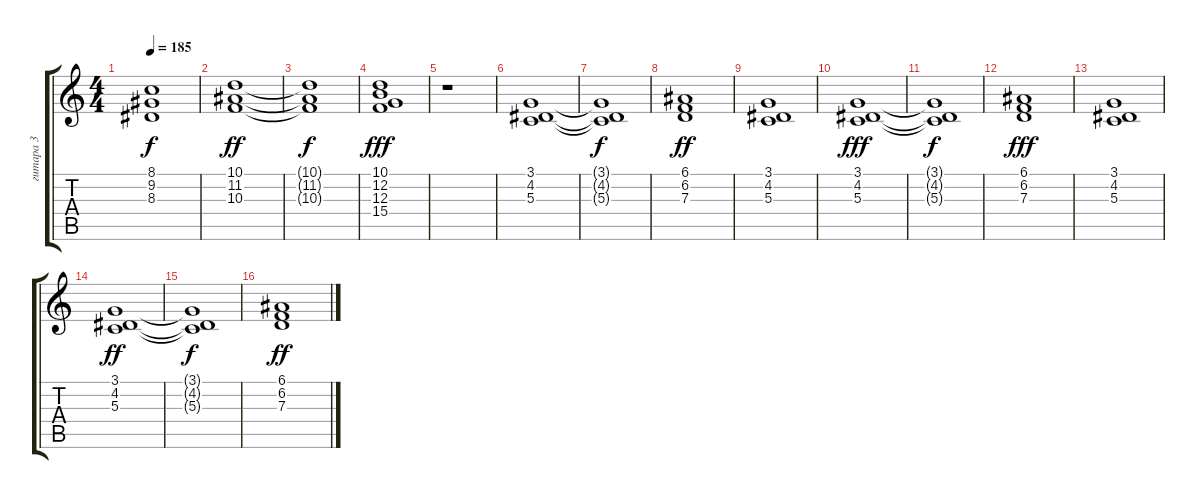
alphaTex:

\track ("гитара 3" "гитара 3") {instrument stringensemble2}
\staff {score tabs}
\tuning (E4 B3 G3 D3 A2 E2) {hide}
\ts (4 4)
\tempo 185
\clef g2
\ks c
(8.1{t} 9.2{t} 8.3{t}).1{dy f} |
(10.1 11.2 10.3).1{dy ff} |
(10.1{t} 11.2{t} 10.3{t}).1{dy f} |
(10.1 12.2 12.3 15.4).1{dy fff} |
r.1 |
(3.1 4.2 5.3).1 |
(3.1{t} 4.2{t} 5.3{t}).1{dy f} |
(6.1 6.2 7.3).1{dy ff} |
(3.1 4.2 5.3).1 |
(3.1 4.2 5.3).1{dy fff} |
(3.1{t} 4.2{t} 5.3{t}).1{dy f} |
(6.1 6.2 7.3).1{dy fff} |
(3.1 4.2 5.3).1 |
(3.1 4.2 5.3).1{dy ff} |
(3.1{t} 4.2{t} 5.3{t}).1{dy f} |
(6.1 6.2 7.3).1{dy ff}
